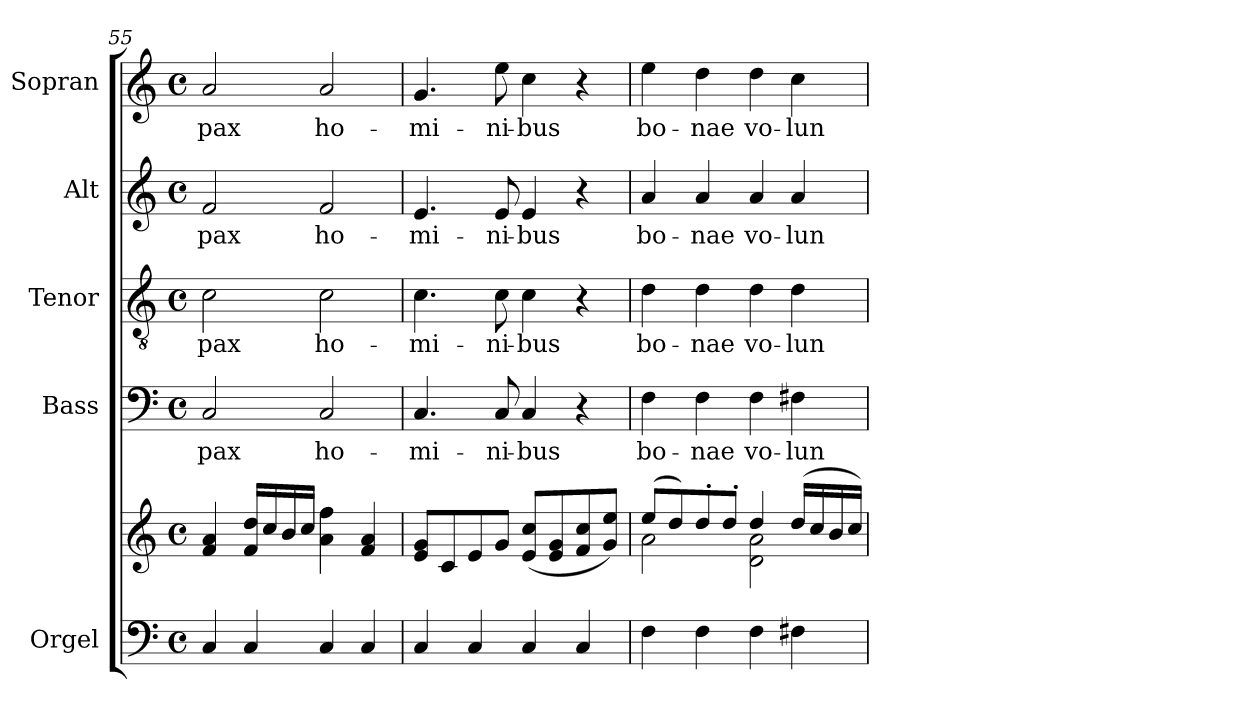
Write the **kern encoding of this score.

**kern	**kern	**kern	**text	**kern	**text	**kern	**text	**kern	**text
*part5	*part5	*part4	*part4	*part3	*part3	*part2	*part2	*part1	*part1
*staff6	*staff5	*staff4	*staff4	*staff3	*staff3	*staff2	*staff2	*staff1	*staff1
*I"Orgel	*	*I"Bass	*	*I"Tenor	*	*I"Alt	*	*I"Sopran	*
*I'Org.	*	*I'B.	*	*I'T.	*	*I'A.	*	*I'S.	*
*clefF4	*clefG2	*clefF4	*	*clefGv2	*	*clefG2	*	*clefG2	*
*k[]	*k[]	*k[]	*	*k[]	*	*k[]	*	*k[]	*
*C:	*C:	*C:	*	*C:	*	*C:	*	*C:	*
*M4/4	*M4/4	*M4/4	*	*M4/4	*	*M4/4	*	*M4/4	*
*met(c)	*met(c)	*met(c)	*	*met(c)	*	*met(c)	*	*met(c)	*
=55	=55	=55	=55	=55	=55	=55	=55	=55	=55
!	!	!	!LO:LY:b	!	!LO:LY:b	!	!LO:LY:b	!	!LO:LY:b
4C/	4f/ 4a/	2C/	pax	2c\	pax	2f/	pax	2a/	pax
4C/	16f/ 16dd/LL	.	.	.	.	.	.	.	.
.	16cc/	.	.	.	.	.	.	.	.
.	16b/	.	.	.	.	.	.	.	.
.	16cc/JJ	.	.	.	.	.	.	.	.
!	!	!	!LO:LY:b	!	!LO:LY:b	!	!LO:LY:b	!	!LO:LY:b
4C/	4a\ 4ff\	2C/	ho-	2c\	ho-	2f/	ho-	2a/	ho-
4C/	4f/ 4a/	.	.	.	.	.	.	.	.
=56	=56	=56	=56	=56	=56	=56	=56	=56	=56
!	!	!	!LO:LY:b	!	!LO:LY:b	!	!LO:LY:b	!	!LO:LY:b
4C/	8e/ 8g/L	4.C/	-mi-	4.c\	-mi-	4.e/	-mi-	4.g/	-mi-
.	8c/	.	.	.	.	.	.	.	.
4C/	8e/	.	.	.	.	.	.	.	.
!	!	!	!LO:LY:b	!	!LO:LY:b	!	!LO:LY:b	!	!LO:LY:b
.	8g/J	8C/	-ni-	8c\	-ni-	8e/	-ni-	8ee\	-ni-
!	!	!	!LO:LY:b	!	!LO:LY:b	!	!LO:LY:b	!	!LO:LY:b
4C/	(<8e/ 8cc/L	4C/	-bus	4c\	-bus	4e/	-bus	4cc\	-bus
.	8e/ 8g/	.	.	.	.	.	.	.	.
4C/	8f/ 8cc/	4r	.	4r	.	4r	.	4r	.
.	8g/ 8ee/J)	.	.	.	.	.	.	.	.
!!LO:PB:g=z
=57	=57	=57	=57	=57	=57	=57	=57	=57	=57
*	*^	*	*	*	*	*	*	*	*
!	!	!	!	!LO:LY:b	!	!LO:LY:b	!	!LO:LY:b	!	!LO:LY:b
4F\	(<8ee/L	2a\	4F\	bo-	4d\	bo-	4a/	bo-	4ee\	bo-
.	8dd/)	.	.	.	.	.	.	.	.	.
!	!	!	!	!LO:LY:b	!	!LO:LY:b	!	!LO:LY:b	!	!LO:LY:b
4F\	8dd'</	.	4F\	-nae	4d\	-nae	4a/	-nae	4dd\	-nae
.	8dd'</J	.	.	.	.	.	.	.	.	.
!	!	!	!	!LO:LY:b	!	!LO:LY:b	!	!LO:LY:b	!	!LO:LY:b
4F\	4dd/	2d\ 2a\	4F\	vo-	4d\	vo-	4a/	vo-	4dd\	vo-
!	!	!	!	!LO:LY:b	!	!LO:LY:b	!	!LO:LY:b	!	!LO:LY:b
4F#X\	(<16dd/LL	.	4F#X\	-lun-	4d\	-lun-	4a/	-lun-	4cc\	-lun-
.	16cc/	.	.	.	.	.	.	.	.	.
.	16b/	.	.	.	.	.	.	.	.	.
.	16cc/JJ)	.	.	.	.	.	.	.	.	.
*	*v	*v	*	*	*	*	*	*	*	*
=	=	=	=	=	=	=	=	=	=
*-	*-	*-	*-	*-	*-	*-	*-	*-	*-
